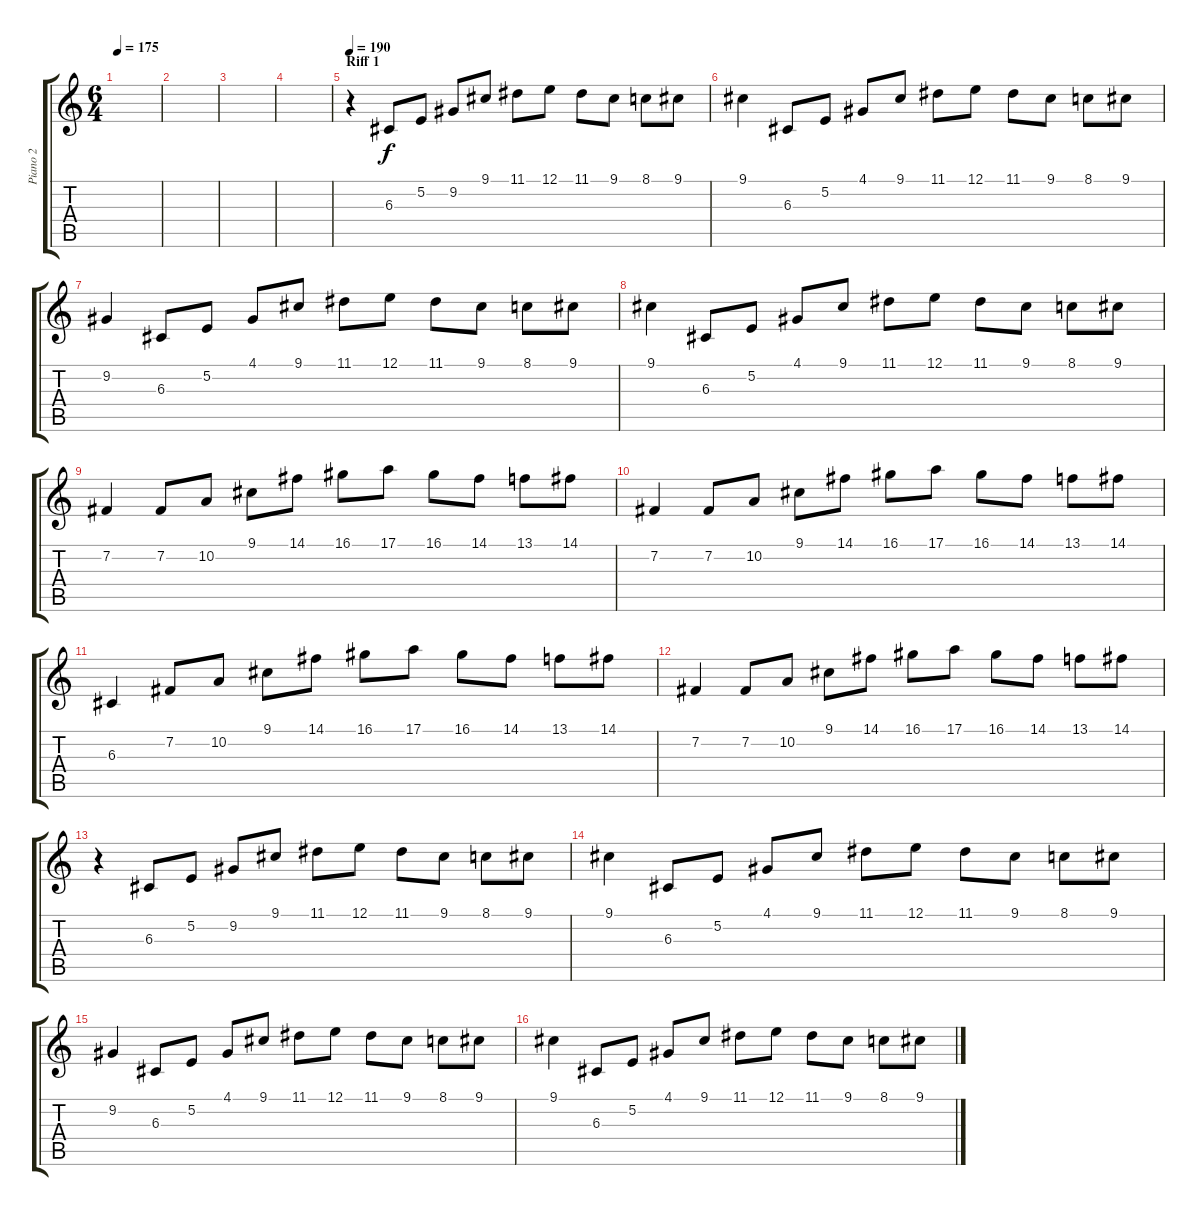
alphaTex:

\track ("Piano 2" "Piano 2") {instrument pad1newage}
\staff {score tabs}
\tuning (E4 B3 G3 D3 A2 E2) {hide}
\ts (6 4)
\tempo 175
\clef g2
\ks c
|
|
|
|
\section ("" "Riff 1")
\tempo 190
r.4 6.3.8 5.2.8 9.2.8 9.1.8 11.1.8 12.1.8 11.1.8 9.1.8 8.1.8 9.1.8 |
9.1.4 6.3.8 5.2.8 4.1.8 9.1.8 11.1.8 12.1.8 11.1.8 9.1.8 8.1.8 9.1.8 |
9.2.4 6.3.8 5.2.8 4.1.8 9.1.8 11.1.8 12.1.8 11.1.8 9.1.8 8.1.8 9.1.8 |
9.1.4 6.3.8 5.2.8 4.1.8 9.1.8 11.1.8 12.1.8 11.1.8 9.1.8 8.1.8 9.1.8 |
7.2.4 7.2.8 10.2.8 9.1.8 14.1.8 16.1.8 17.1.8 16.1.8 14.1.8 13.1.8 14.1.8 |
7.2.4 7.2.8 10.2.8 9.1.8 14.1.8 16.1.8 17.1.8 16.1.8 14.1.8 13.1.8 14.1.8 |
6.3.4 7.2.8 10.2.8 9.1.8 14.1.8 16.1.8 17.1.8 16.1.8 14.1.8 13.1.8 14.1.8 |
7.2.4 7.2.8 10.2.8 9.1.8 14.1.8 16.1.8 17.1.8 16.1.8 14.1.8 13.1.8 14.1.8 |
r.4 6.3.8 5.2.8 9.2.8 9.1.8 11.1.8 12.1.8 11.1.8 9.1.8 8.1.8 9.1.8 |
9.1.4 6.3.8 5.2.8 4.1.8 9.1.8 11.1.8 12.1.8 11.1.8 9.1.8 8.1.8 9.1.8 |
9.2.4 6.3.8 5.2.8 4.1.8 9.1.8 11.1.8 12.1.8 11.1.8 9.1.8 8.1.8 9.1.8 |
9.1.4 6.3.8 5.2.8 4.1.8 9.1.8 11.1.8 12.1.8 11.1.8 9.1.8 8.1.8 9.1.8
